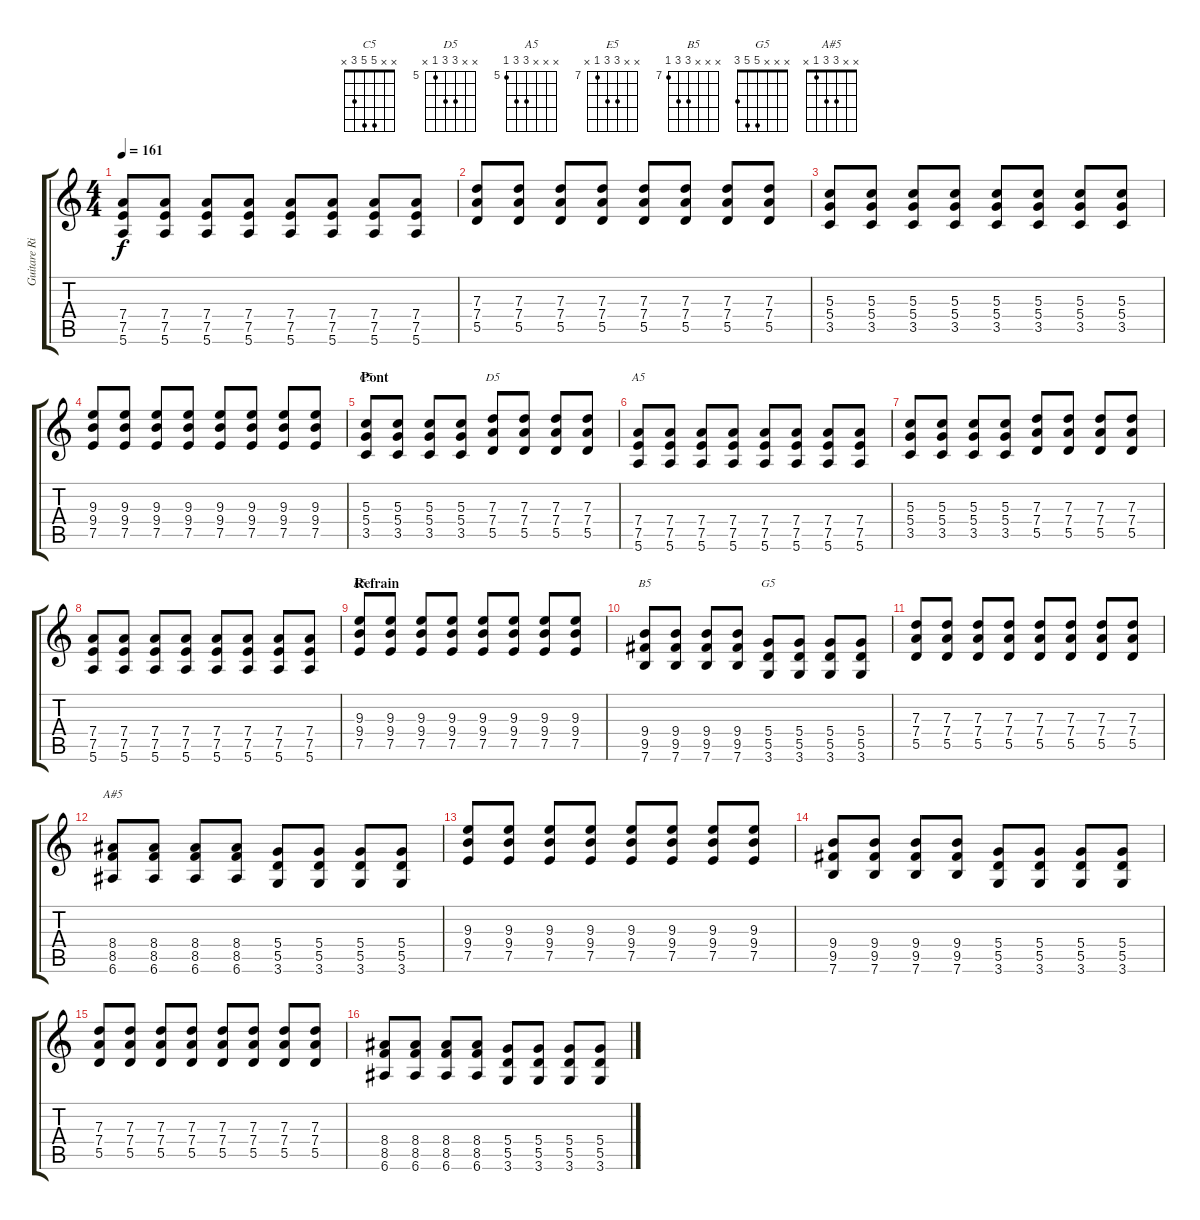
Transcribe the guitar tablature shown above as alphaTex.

\track ("Guitare Rithmique" "Guitare Ri") {instrument electricguitarclean}
\staff {score tabs}
\tuning (E4 B3 G3 D3 A2 E2) {hide}
\chord ("C5" x x 5 5 3 x)
\chord ("D5" x x 7 7 5 x) {firstfret 5}
\chord ("A5" x x x 7 7 5) {firstfret 5}
\chord ("E5" x x 9 9 7 x) {firstfret 7}
\chord ("B5" x x x 9 9 7) {firstfret 7}
\chord ("G5" x x x 5 5 3)
\chord ("A#5" x x 3 3 1 x)
\ts (4 4)
\tempo 161
\clef g2
\ks c
(7.4 7.5 5.6).8{dy f} (7.4 7.5 5.6).8 (7.4 7.5 5.6).8 (7.4 7.5 5.6).8 (7.4 7.5 5.6).8 (7.4 7.5 5.6).8 (7.4 7.5 5.6).8 (7.4 7.5 5.6).8 |
(7.3 7.4 5.5).8 (7.3 7.4 5.5).8 (7.3 7.4 5.5).8 (7.3 7.4 5.5).8 (7.3 7.4 5.5).8 (7.3 7.4 5.5).8 (7.3 7.4 5.5).8 (7.3 7.4 5.5).8 |
(5.3 5.4 3.5).8 (5.3 5.4 3.5).8 (5.3 5.4 3.5).8 (5.3 5.4 3.5).8 (5.3 5.4 3.5).8 (5.3 5.4 3.5).8 (5.3 5.4 3.5).8 (5.3 5.4 3.5).8 |
(9.3 9.4 7.5).8 (9.3 9.4 7.5).8 (9.3 9.4 7.5).8 (9.3 9.4 7.5).8 (9.3 9.4 7.5).8 (9.3 9.4 7.5).8 (9.3 9.4 7.5).8 (9.3 9.4 7.5).8 |
\section ("" "Pont")
(5.3 5.4 3.5).8{ch "C5"} (5.3 5.4 3.5).8 (5.3 5.4 3.5).8 (5.3 5.4 3.5).8 (7.3 7.4 5.5).8{ch "D5"} (7.3 7.4 5.5).8 (7.3 7.4 5.5).8 (7.3 7.4 5.5).8 |
(7.4 7.5 5.6).8{ch "A5"} (7.4 7.5 5.6).8 (7.4 7.5 5.6).8 (7.4 7.5 5.6).8 (7.4 7.5 5.6).8 (7.4 7.5 5.6).8 (7.4 7.5 5.6).8 (7.4 7.5 5.6).8 |
(5.3 5.4 3.5).8 (5.3 5.4 3.5).8 (5.3 5.4 3.5).8 (5.3 5.4 3.5).8 (7.3 7.4 5.5).8 (7.3 7.4 5.5).8 (7.3 7.4 5.5).8 (7.3 7.4 5.5).8 |
(7.4 7.5 5.6).8 (7.4 7.5 5.6).8 (7.4 7.5 5.6).8 (7.4 7.5 5.6).8 (7.4 7.5 5.6).8 (7.4 7.5 5.6).8 (7.4 7.5 5.6).8 (7.4 7.5 5.6).8 |
\section ("" "Refrain")
(9.3 9.4 7.5).8{ch "E5"} (9.3 9.4 7.5).8 (9.3 9.4 7.5).8 (9.3 9.4 7.5).8 (9.3 9.4 7.5).8 (9.3 9.4 7.5).8 (9.3 9.4 7.5).8 (9.3 9.4 7.5).8 |
(9.4 9.5 7.6).8{ch "B5"} (9.4 9.5 7.6).8 (9.4 9.5 7.6).8 (9.4 9.5 7.6).8 (5.4 5.5 3.6).8{ch "G5"} (5.4 5.5 3.6).8 (5.4 5.5 3.6).8 (5.4 5.5 3.6).8 |
(7.3 7.4 5.5).8 (7.3 7.4 5.5).8 (7.3 7.4 5.5).8 (7.3 7.4 5.5).8 (7.3 7.4 5.5).8 (7.3 7.4 5.5).8 (7.3 7.4 5.5).8 (7.3 7.4 5.5).8 |
(8.4 8.5 6.6).8{ch "A#5"} (8.4 8.5 6.6).8 (8.4 8.5 6.6).8 (8.4 8.5 6.6).8 (5.4 5.5 3.6).8 (5.4 5.5 3.6).8 (5.4 5.5 3.6).8 (5.4 5.5 3.6).8 |
(9.3 9.4 7.5).8 (9.3 9.4 7.5).8 (9.3 9.4 7.5).8 (9.3 9.4 7.5).8 (9.3 9.4 7.5).8 (9.3 9.4 7.5).8 (9.3 9.4 7.5).8 (9.3 9.4 7.5).8 |
(9.4 9.5 7.6).8 (9.4 9.5 7.6).8 (9.4 9.5 7.6).8 (9.4 9.5 7.6).8 (5.4 5.5 3.6).8 (5.4 5.5 3.6).8 (5.4 5.5 3.6).8 (5.4 5.5 3.6).8 |
(7.3 7.4 5.5).8 (7.3 7.4 5.5).8 (7.3 7.4 5.5).8 (7.3 7.4 5.5).8 (7.3 7.4 5.5).8 (7.3 7.4 5.5).8 (7.3 7.4 5.5).8 (7.3 7.4 5.5).8 |
(8.4 8.5 6.6).8 (8.4 8.5 6.6).8 (8.4 8.5 6.6).8 (8.4 8.5 6.6).8 (5.4 5.5 3.6).8 (5.4 5.5 3.6).8 (5.4 5.5 3.6).8 (5.4 5.5 3.6).8
